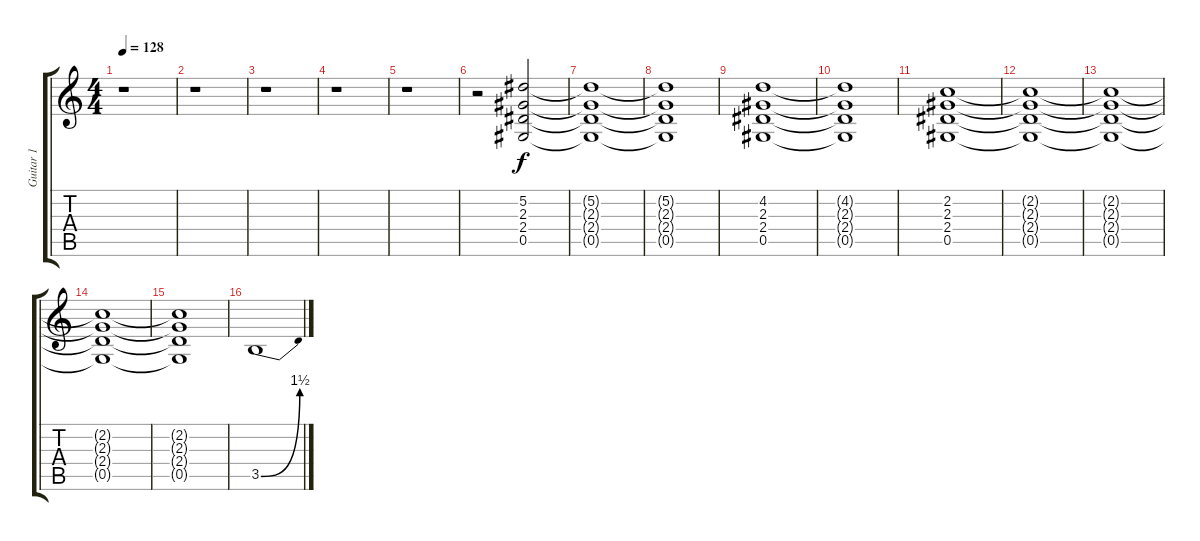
\track ("Guitar 1" "Guitar 1") {instrument distortionguitar}
\staff {score tabs}
\tuning (Eb4 Bb3 Gb3 Db3 Ab2 Eb2) {hide}
\ts (4 4)
\tempo 128
\clef g2
\ks c
r.1{dy f instrument distortionguitar} |
r.1 |
r.1 |
r.1 |
r.1 |
r.2 (5.2 2.3 2.4 0.5).2 |
(5.2{t} 2.3{t} 2.4{t} 0.5{t}).1 |
(5.2{t} 2.3{t} 2.4{t} 0.5{t}).1 |
(4.2 2.3 2.4 0.5).1 |
(4.2{t} 2.3{t} 2.4{t} 0.5{t}).1 |
(2.2 2.3 2.4 0.5).1 |
(2.2{t} 2.3{t} 2.4{t} 0.5{t}).1 |
(2.2{t} 2.3{t} 2.4{t} 0.5{t}).1 |
(2.2{t} 2.3{t} 2.4{t} 0.5{t}).1 |
(2.2{t} 2.3{t} 2.4{t} 0.5{t}).1 |
3.5{be (bend 0 0 60 6)}.1
